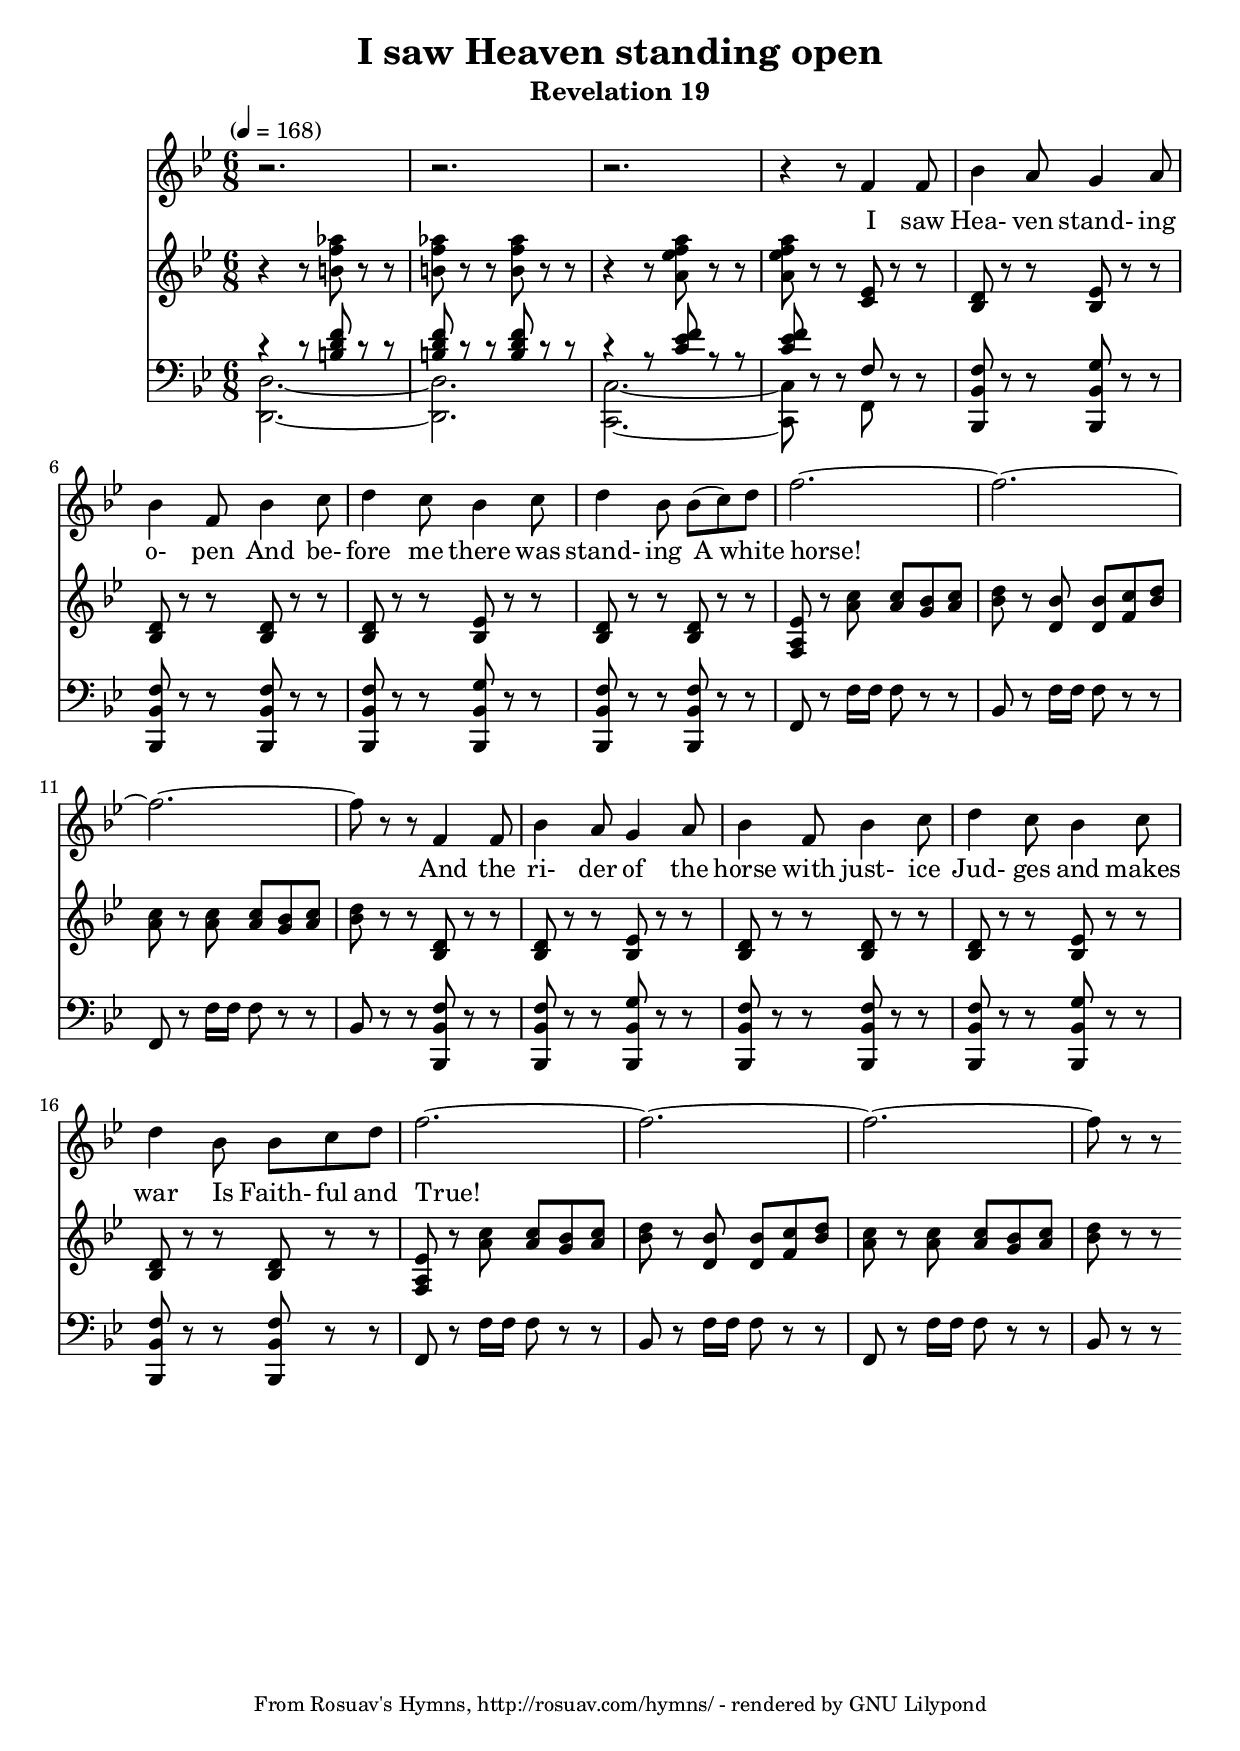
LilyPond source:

% Revelation 19: I saw heaven standing open
% Also 2 Peter 3:4, Philippians 2:10-11
\include "Hymnal.ly"

\header
{
	title="I saw Heaven standing open"
	subtitle="Revelation 19"
	% poet=""
	% composer=""
	% arranger=""
	% meter="" ??
	% piece="" ??
}

\score {
	<<
		\new ChordNames {
			\set chordChanges = ##t
			\transpose c c,
			\chordmode {
			}
		}
		\new Staff <<
			% Voice
			\set Staff.midiInstrument = "acoustic grand"
			\key bf \major
			\time 6/8
			\tempo "" 4 = 168
			\new Voice = "sops" \relative f' {
				r2. r r r4 r8
				f4 f8 bf4 a8 g4 a8 bf4 f8 bf4 c8 d4 c8 bf4 c8 d4 bf8 bf(c) d f2.~f~f~f8 r r
				f,4 f8 bf4 a8 g4 a8 bf4 f8 bf4 c8 d4 c8 bf4 c8 d4 bf8 bf c d f2.~f~f~f8 r r
				% [1]
			}
			\addlyrics { \lyr \lyricmode {
				!I saw Hea- ven stand- ing o- pen
				!And be- fore me there was stand- ing
				!A white horse!
				!And the ri- der of the horse with just- ice
				!Jud- ges and makes war
				!Is Faith- ful and True!
				% [1]

			} }
		>>
		% \new GrandStaff <<
			% Accompaniment
			\new Staff <<
				\set Staff.midiInstrument = "acoustic grand"
				\key bf \major
				\time 6/8
				\tempo "" 4 = 168
				\new Voice = "treble" \relative f' {
					r4 r8 <b f' af> r r <b f' af> r r <b f' af> r r
					r4 r8 <a ef' f a> r r <a ef' f a> r r <c, ef> r r
					<d bf> r r <ef bf> r r <d bf> r r <d bf> r r
					<d bf> r r <ef bf> r r <d bf> r r <d bf> r r
					<ef a, f> r <a c> <a c> <g bf> <a c>
					<bf d> r <bf d,> <bf d,> <c f,> <d bf>
					<c a> r <c a> <c a> <bf g> <c a> <d bf> r r
					<d, bf> r r
					<d bf> r r <ef bf> r r <d bf> r r <d bf> r r
					<d bf> r r <ef bf> r r <d bf> r r <d bf> r r
					<ef a, f> r <a c> <a c> <g bf> <a c>
					<bf d> r <bf d,> <bf d,> <c f,> <d bf>
					<c a> r <c a> <c a> <bf g> <c a> <d bf> r r
					% [1]
				}
			>>
			\new Staff <<
				\clef bass
				\key bf \major
				\new Voice = "bass" \relative c' {
					<< { r4 r8 <b d f> r r <b d f> r r <b d f> r r } \\ { <d, d,>2.~<d d,> } >>
					<< { r4 r8 <c' ef f> r r <c ef f> } \\ { <c, c,>2.~<c c,>8 } >>
					r8 r << f \\ f, >> r r
					<f' bf, bf,> r r <g bf, bf,> r r <f bf, bf,> r r <f bf, bf,> r r
					<f  bf, bf,> r r <g bf, bf,> r r <f bf, bf,> r r <f bf, bf,> r r
					f, r f'16 f f8 r r bf, r f'16 f f8 r r f, r f'16 f f8 r r bf, r r
					<f' bf, bf,> r r
					<f bf, bf,> r r <g bf, bf,> r r <f bf, bf,> r r <f bf, bf,> r r
					<f bf, bf,> r r <g bf, bf,> r r <f bf, bf,> r r <f bf, bf,> r r
					f, r f'16 f f8 r r bf, r f'16 f f8 r r f, r f'16 f f8 r r bf, r r
					% [1]
				}
			>>
		% >>
	>>
	\layout { }
	\midi { \context { \ChordNameVoice \remove Note_performer } } % Stop chords from sounding in the MIDI
}
